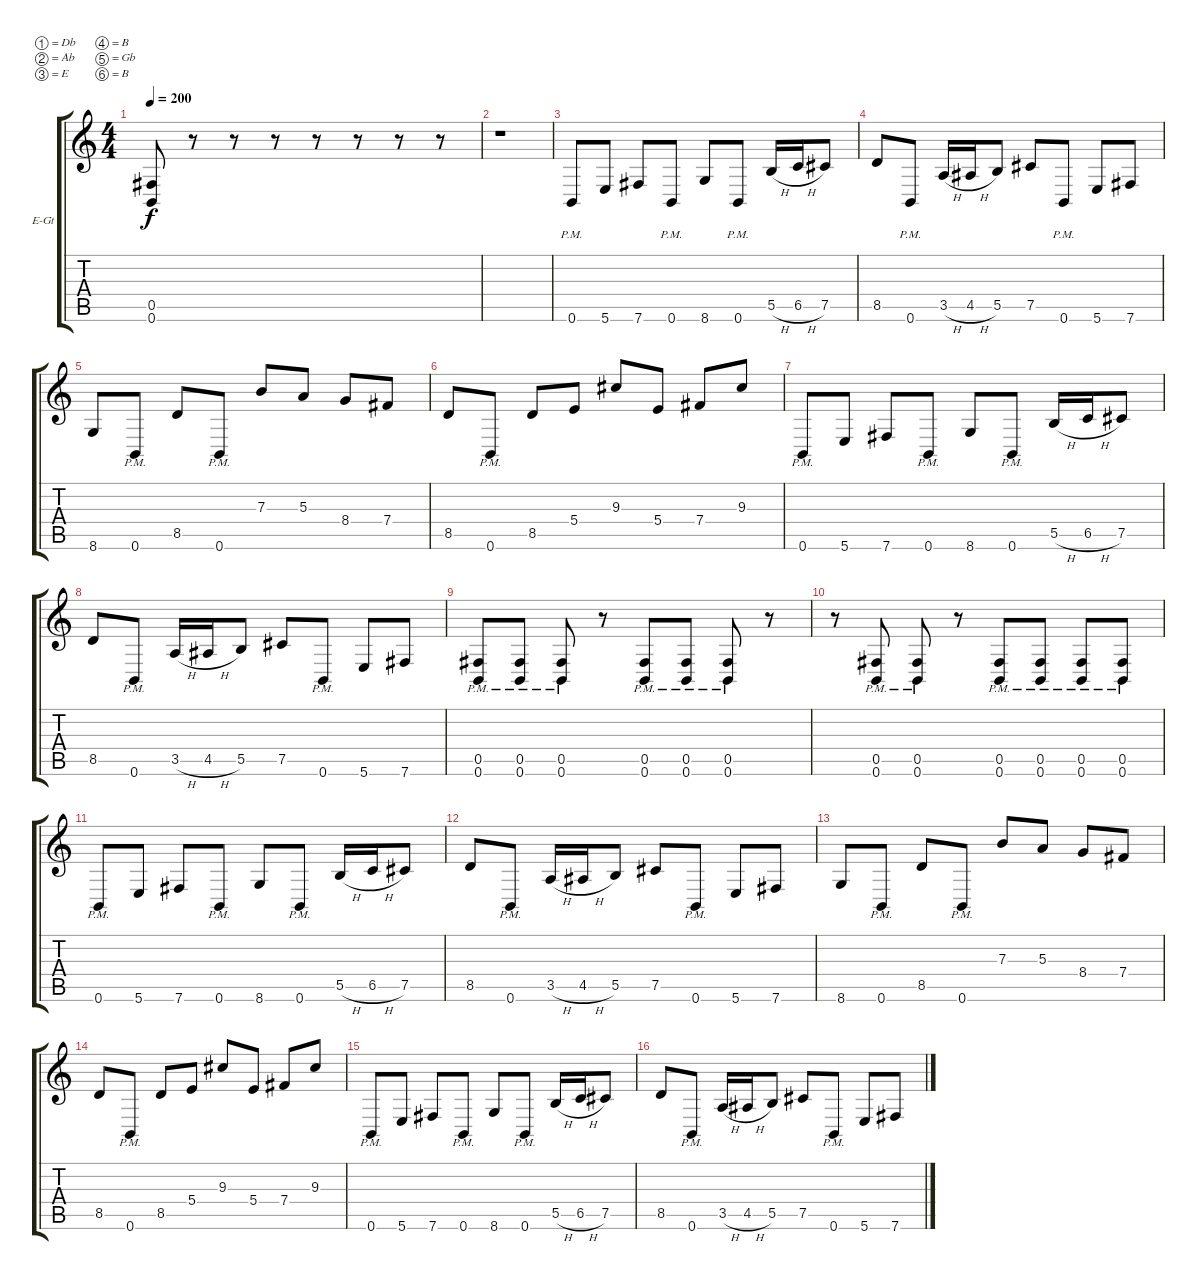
\bracketExtendMode groupsimilarinstruments
\firstSystemTrackNameOrientation horizontal
\otherSystemsTrackNameOrientation horizontal
\track ("Left Guitar" "E-Gt") {instrument distortionguitar}
\staff {score tabs}
\tuning (Db4 Ab3 E3 B2 Gb2 B1)
\ts (4 4)
\tempo 200
\clef g2
\ks c
(0.5 0.6).8{dy f} r.8 r.8 r.8 r.8 r.8 r.8 r.8 |
r.1 |
0.6{pm}.8 5.6.8 7.6.8 0.6{pm}.8 8.6.8 0.6{pm}.8 5.5{h}.16 6.5{h}.16 7.5.8 |
8.5.8 0.6{pm}.8 3.5{h}.16 4.5{h}.16 5.5.8 7.5.8 0.6{pm}.8 5.6.8 7.6.8 |
8.6.8 0.6{pm}.8 8.5.8 0.6{pm}.8 7.3.8 5.3.8 8.4.8 7.4.8 |
8.5.8 0.6{pm}.8 8.5.8 5.4.8 9.3.8 5.4.8 7.4.8 9.3.8 |
0.6{pm}.8 5.6.8 7.6.8 0.6{pm}.8 8.6.8 0.6{pm}.8 5.5{h}.16 6.5{h}.16 7.5.8 |
8.5.8 0.6{pm}.8 3.5{h}.16 4.5{h}.16 5.5.8 7.5.8 0.6{pm}.8 5.6.8 7.6.8 |
(0.6{pm} 0.5{pm}).8 (0.5{pm} 0.6{pm}).8 (0.6{pm} 0.5{pm}).8 r.8 (0.6{pm} 0.5{pm}).8 (0.5{pm} 0.6{pm}).8 (0.6{pm} 0.5{pm}).8 r.8 |
r.8 (0.5{pm} 0.6{pm}).8 (0.6{pm} 0.5{pm}).8 r.8 (0.5{pm} 0.6{pm}).8 (0.6{pm} 0.5{pm}).8 (0.5{pm} 0.6{pm}).8 (0.5{pm} 0.6{pm}).8 |
0.6{pm}.8 5.6.8 7.6.8 0.6{pm}.8 8.6.8 0.6{pm}.8 5.5{h}.16 6.5{h}.16 7.5.8 |
8.5.8 0.6{pm}.8 3.5{h}.16 4.5{h}.16 5.5.8 7.5.8 0.6{pm}.8 5.6.8 7.6.8 |
8.6.8 0.6{pm}.8 8.5.8 0.6{pm}.8 7.3.8 5.3.8 8.4.8 7.4.8 |
8.5.8 0.6{pm}.8 8.5.8 5.4.8 9.3.8 5.4.8 7.4.8 9.3.8 |
0.6{pm}.8 5.6.8 7.6.8 0.6{pm}.8 8.6.8 0.6{pm}.8 5.5{h}.16 6.5{h}.16 7.5.8 |
8.5.8 0.6{pm}.8 3.5{h}.16 4.5{h}.16 5.5.8 7.5.8 0.6{pm}.8 5.6.8 7.6.8
